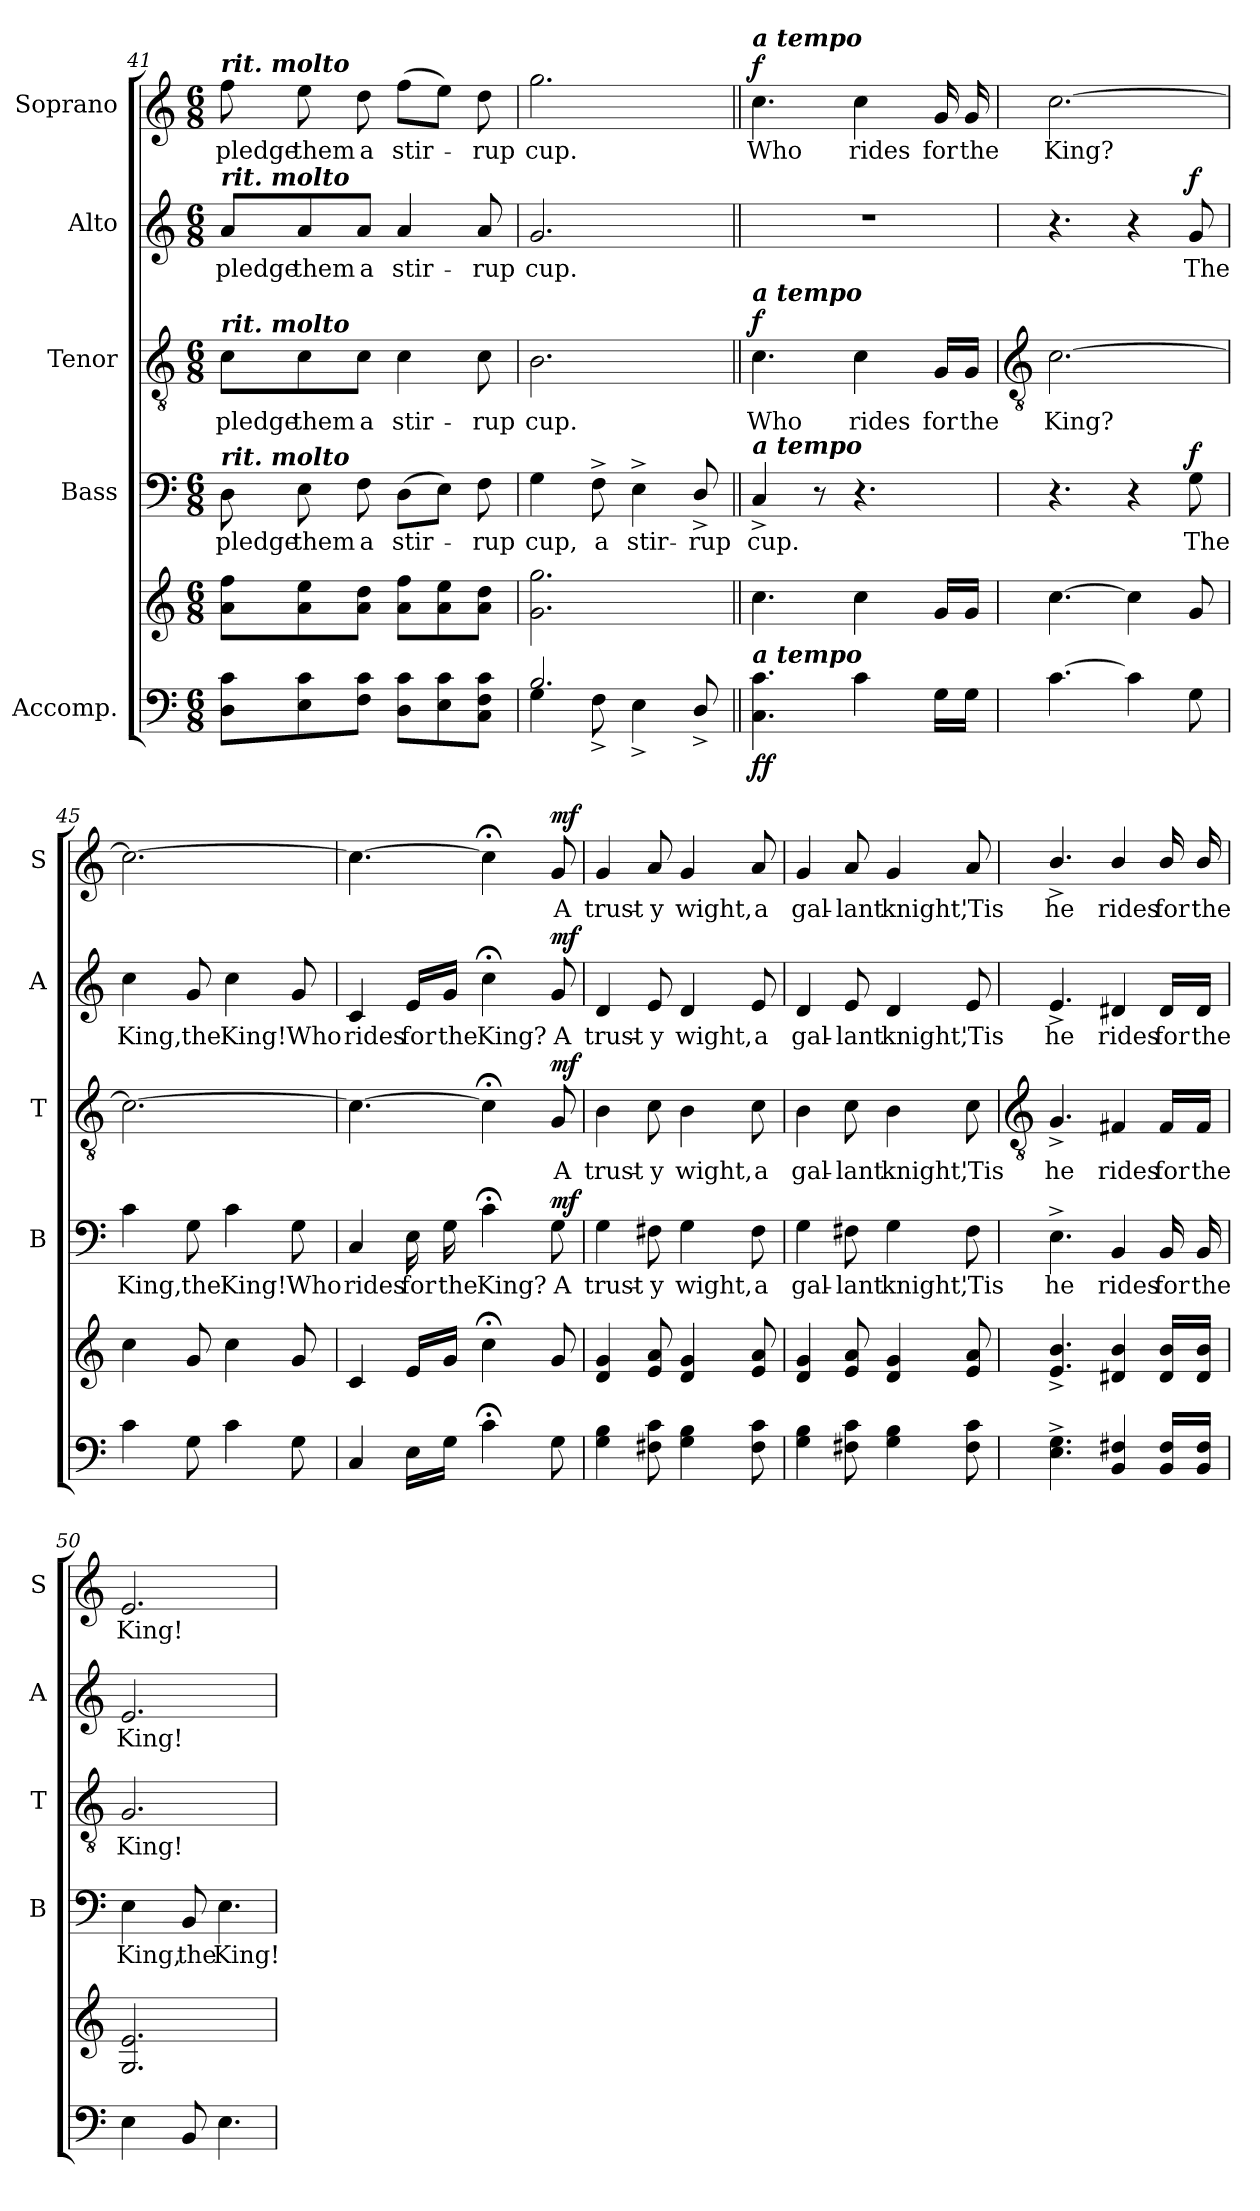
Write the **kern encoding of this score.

**kern	**kern	**dynam	**kern	**text	**dynam	**kern	**text	**dynam	**kern	**text	**dynam	**kern	**text	**dynam
*part5	*part5	*part5	*part4	*part4	*part4	*part3	*part3	*part3	*part2	*part2	*part2	*part1	*part1	*part1
*staff6	*staff5	*staff5/6	*staff4	*staff4	*staff4	*staff3	*staff3	*staff3	*staff2	*staff2	*staff2	*staff1	*staff1	*staff1
*I"Accomp.	*	*	*I"Bass	*	*	*I"Tenor	*	*	*I"Alto	*	*	*I"Soprano	*	*
*	*	*	*I'B	*	*	*I'T	*	*	*I'A	*	*	*I'S	*	*
*clefF4	*clefG2	*	*clefF4	*	*	*clefGv2	*	*	*clefG2	*	*	*clefG2	*	*
*k[]	*k[]	*	*k[]	*	*	*k[]	*	*	*k[]	*	*	*k[]	*	*
*C:	*C:	*	*C:	*	*	*C:	*	*	*C:	*	*	*C:	*	*
*M6/8	*M6/8	*	*M6/8	*	*	*M6/8	*	*	*M6/8	*	*	*M6/8	*	*
=41	=41	=41	=41	=41	=41	=41	=41	=41	=41	=41	=41	=41	=41	=41
!	!	!	!	!	!	!	!	!	!	!	!	!LO:TX:a:Bi:t=rit. molto	!	!
!	!	!	!	!	!	!	!	!	!LO:TX:a:Bi:t=rit. molto	!	!	!	!	!
!	!	!	!	!	!	!LO:TX:a:Bi:t=rit. molto	!	!	!	!	!	!	!	!
!	!	!	!LO:TX:a:Bi:t=rit. molto	!	!	!	!	!	!	!	!	!	!	!
!LO:TX:a:Bi:t=rit. molto	!	!	!	!	!	!	!	!	!	!	!	!	!	!
!LO:N:vis=1	!	!	!	!LO:LY:b	!	!	!LO:LY:b	!	!	!LO:LY:b	!	!	!LO:LY:b	!
*^	*	*	*	*	*	*	*	*	*	*	*	*	*	*
2.ryy	8D 8cL	8a 8ffL	.	8D	pledge	.	8c\L	pledge	.	8a/L	pledge	.	8ff	pledge	.
!	!	!	!	!	!LO:LY:b	!	!	!LO:LY:b	!	!	!LO:LY:b	!	!	!LO:LY:b	!
.	8E 8c	8a 8ee	.	8E	them	.	8c\	them	.	8a/	them	.	8ee	them	.
!	!	!	!	!	!LO:LY:b	!	!	!LO:LY:b	!	!	!LO:LY:b	!	!	!LO:LY:b	!
.	8F 8cJ	8a 8ddJ	.	8F	a	.	8c\J	a	.	8a/J	a	.	8dd	a	.
!	!	!	!	!	!LO:LY:b	!	!	!LO:LY:b	!	!	!LO:LY:b	!	!	!LO:LY:b	!
.	8D 8cL	8a 8ffL	.	(>8DL	stir-	.	4c	stir-	.	4a	stir-	.	(>8ffL	stir-	.
.	8E 8c	8a 8ee	.	8EJ)	.	.	.	.	.	.	.	.	8eeJ)	.	.
!	!	!	!	!	!LO:LY:b	!	!	!LO:LY:b	!	!	!LO:LY:b	!	!	!LO:LY:b	!
.	8C 8F 8cJ	8a 8ddJ	.	8F	rup	.	8c	-rup	.	8a	-rup	.	8dd	rup	.
=42	=42	=42	=42	=42	=42	=42	=42	=42	=42	=42	=42	=42	=42	=42	=42
!	!	!	!	!	!LO:LY:b	!	!	!LO:LY:b	!	!	!LO:LY:b	!	!	!LO:LY:b	!
2.B/	4G	2.g 2.gg	.	4G	cup,	.	2.B	cup.	.	2.g	cup.	.	2.gg	cup.	.
!	!	!	!	!	!LO:LY:b	!	!	!	!	!	!	!	!	!	!
.	8F^	.	.	8F^	a	.	.	.	.	.	.	.	.	.	.
!	!	!	!	!	!LO:LY:b	!	!	!	!	!	!	!	!	!	!
.	4E^	.	.	4E^	stir-	.	.	.	.	.	.	.	.	.	.
!	!	!	!	!	!LO:LY:b	!	!	!	!	!	!	!	!	!	!
.	8D^/	.	.	8D^/	-rup	.	.	.	.	.	.	.	.	.	.
=43||	=43||	=43||	=43||	=43||	=43||	=43||	=43||	=43||	=43||	=43||	=43||	=43||	=43||	=43||	=43||
!	!	!	!	!	!	!	!	!	!	!	!	!	!LO:TX:a:Bi:t=a tempo	!	!
!	!	!	!	!	!	!	!LO:TX:a:Bi:t=a tempo	!	!	!	!	!	!	!	!
!	!	!	!	!LO:TX:a:Bi:t=a tempo	!	!	!	!	!	!	!	!	!	!	!
!LO:TX:a:Bi:t=a tempo	!	!	!	!	!	!	!	!	!	!	!	!	!	!	!
!	!	!	!LO:DY:b=2	!	!LO:LY:b	!	!	!LO:LY:b	!	!LO:N:vis=1	!	!	!	!LO:LY:b	!
!	!	!	!LO:DY:n=1:b	!	!	!	!	!	!LO:DY:b	!	!	!	!	!	!LO:DY:b
2ryy	4.C 4.c	4.cc	f f	4C^	cup.	.	4.c	Who	f	2.r	.	.	4.cc	Who	f
.	.	.	.	8r	.	.	.	.	.	.	.	.	.	.	.
!	!	!	!	!	!	!	!	!LO:LY:b	!	!	!	!	!	!LO:LY:b	!
.	4c	4cc	.	4.r	.	.	4c	rides	.	.	.	.	4cc	rides	.
8ryy	.	.	.	.	.	.	.	.	.	.	.	.	.	.	.
!	!	!	!	!	!	!	!	!LO:LY:b	!	!	!	!	!	!LO:LY:b	!
8ryy	16GLL	16gLL	.	.	.	.	16G/LL	for	.	.	.	.	16g	for	.
!	!	!	!	!	!	!	!	!LO:LY:b	!	!	!	!	!	!LO:LY:b	!
.	16GJJ	16gJJ	.	.	.	.	16G/JJ	the	.	.	.	.	16g	the	.
*v	*v	*	*	*	*	*	*	*	*	*	*	*	*	*	*
!!LO:LB:g=z
=44	=44	=44	=44	=44	=44	=44	=44	=44	=44	=44	=44	=44	=44	=44
*	*	*	*	*	*	*clefGv2	*	*	*	*	*	*	*	*
*^	*	*	*	*	*	*	*	*	*	*	*	*	*	*
!	!	!	!	!	!	!	!	!LO:LY:b	!	!	!	!	!	!LO:LY:b	!
*v	*v	*	*	*	*	*	*	*	*	*	*	*	*	*	*
[4.c	[4.cc	.	4.r	.	.	[2.c	King?	.	4.r	.	.	[2.cc	King?	.
4c]	4cc]	.	4r	.	.	.	.	.	4r	.	.	.	.	.
!	!	!	!	!LO:LY:b	!LO:DY:b	!	!	!	!	!LO:LY:b	!LO:DY:b	!	!	!
8G	8g	.	8G	The	f	.	.	.	8g	The	f	.	.	.
=45	=45	=45	=45	=45	=45	=45	=45	=45	=45	=45	=45	=45	=45	=45
!	!	!	!	!LO:LY:b	!	!	!	!	!	!LO:LY:b	!	!	!	!
4c	4cc	.	4c	King,	.	2.c_	.	.	4cc	King,	.	2.cc_	.	.
!	!	!	!	!LO:LY:b	!	!	!	!	!	!LO:LY:b	!	!	!	!
8G	8g	.	8G	the	.	.	.	.	8g	the	.	.	.	.
!	!	!	!	!LO:LY:b	!	!	!	!	!	!LO:LY:b	!	!	!	!
4c	4cc	.	4c	King!	.	.	.	.	4cc	King!	.	.	.	.
!	!	!	!	!LO:LY:b	!	!	!	!	!	!LO:LY:b	!	!	!	!
8G	8g	.	8G	Who	.	.	.	.	8g	Who	.	.	.	.
=46	=46	=46	=46	=46	=46	=46	=46	=46	=46	=46	=46	=46	=46	=46
!	!	!	!	!LO:LY:b	!	!	!	!	!	!LO:LY:b	!	!	!	!
4C	4c	.	4C	rides	.	4.c_	.	.	4c	rides	.	4.cc_	.	.
!	!	!	!	!LO:LY:b	!	!	!	!	!	!LO:LY:b	!	!	!	!
16ELL	16eLL	.	16E	for	.	.	.	.	16e/LL	for	.	.	.	.
!	!	!	!	!LO:LY:b	!	!	!	!	!	!LO:LY:b	!	!	!	!
16GJJ	16gJJ	.	16G	the	.	.	.	.	16g/JJ	the	.	.	.	.
!	!	!	!	!LO:LY:b	!	!	!	!	!	!LO:LY:b	!	!	!	!
4c;	4cc;<	.	4c;<	King?	.	4c;<]	.	.	4cc;<	King?	.	4cc;<]	.	.
!	!	!LO:DY:b=2	!	!LO:LY:b	!	!	!LO:LY:b	!	!	!LO:LY:b	!	!	!LO:LY:b	!
!	!	!LO:DY:n=1:b	!	!	!LO:DY:b	!	!	!LO:DY:b	!	!	!LO:DY:b	!	!	!LO:DY:b
8G	8g	mf mf	8G	A	mf	8G	A	mf	8g	A	mf	8g	A	mf
=47	=47	=47	=47	=47	=47	=47	=47	=47	=47	=47	=47	=47	=47	=47
!	!	!	!	!LO:LY:b	!	!	!LO:LY:b	!	!	!LO:LY:b	!	!	!LO:LY:b	!
4G 4B	4d 4g	.	4G	trust-	.	4B	trust-	.	4d	trust-	.	4g	trust-	.
!	!	!	!	!LO:LY:b	!	!	!LO:LY:b	!	!	!LO:LY:b	!	!	!LO:LY:b	!
8F#X 8c	8e 8a	.	8F#X	-y	.	8c	-y	.	8e	-y	.	8a	-y	.
!	!	!	!	!LO:LY:b	!	!	!LO:LY:b	!	!	!LO:LY:b	!	!	!LO:LY:b	!
4G 4B	4d 4g	.	4G	wight,	.	4B	wight,	.	4d	wight,	.	4g	wight,	.
!	!	!	!	!LO:LY:b	!	!	!LO:LY:b	!	!	!LO:LY:b	!	!	!LO:LY:b	!
8F# 8c	8e 8a	.	8F#	a	.	8c	a	.	8e	a	.	8a	a	.
=48	=48	=48	=48	=48	=48	=48	=48	=48	=48	=48	=48	=48	=48	=48
!	!	!	!	!LO:LY:b	!	!	!LO:LY:b	!	!	!LO:LY:b	!	!	!LO:LY:b	!
4G 4B	4d 4g	.	4G	gal-	.	4B	gal-	.	4d	gal-	.	4g	gal-	.
!	!	!	!	!LO:LY:b	!	!	!LO:LY:b	!	!	!LO:LY:b	!	!	!LO:LY:b	!
8F#X 8c	8e 8a	.	8F#X	-lant	.	8c	-lant	.	8e	-lant	.	8a	-lant	.
!	!	!	!	!LO:LY:b	!	!	!LO:LY:b	!	!	!LO:LY:b	!	!	!LO:LY:b	!
4G 4B	4d 4g	.	4G	knight,	.	4B	knight,	.	4d	knight,	.	4g	knight,	.
!	!	!	!	!LO:LY:b	!	!	!LO:LY:b	!	!	!LO:LY:b	!	!	!LO:LY:b	!
8F# 8c	8e 8a	.	8F#	'Tis	.	8c	'Tis	.	8e	'Tis	.	8a	'Tis	.
!!LO:LB:g=z
=49	=49	=49	=49	=49	=49	=49	=49	=49	=49	=49	=49	=49	=49	=49
*	*	*	*	*	*	*clefGv2	*	*	*	*	*	*	*	*
!	!	!	!	!LO:LY:b	!	!	!LO:LY:b	!	!	!LO:LY:b	!	!	!LO:LY:b	!
4.E\^ 4.G\^	4.e/^ 4.b/^	.	4.E^\	he	.	4.G^/	he	.	4.e^/	he	.	4.b^/	he	.
!	!	!	!	!LO:LY:b	!	!	!LO:LY:b	!	!	!LO:LY:b	!	!	!LO:LY:b	!
4BB/ 4F#X/	4d#X/ 4b/	.	4BB/	rides	.	4F#X/	rides	.	4d#X/	rides	.	4b/	rides	.
!	!	!	!	!LO:LY:b	!	!	!LO:LY:b	!	!	!LO:LY:b	!	!	!LO:LY:b	!
16BB/ 16F#/LL	16d#/ 16b/LL	.	16BB/	for	.	16F#/LL	for	.	16d#/LL	for	.	16b/	for	.
!	!	!	!	!LO:LY:b	!	!	!LO:LY:b	!	!	!LO:LY:b	!	!	!LO:LY:b	!
16BB/ 16F#/JJ	16d#/ 16b/JJ	.	16BB/	the	.	16F#/JJ	the	.	16d#/JJ	the	.	16b/	the	.
=50	=50	=50	=50	=50	=50	=50	=50	=50	=50	=50	=50	=50	=50	=50
!	!	!	!	!LO:LY:b	!	!	!LO:LY:b	!	!	!LO:LY:b	!	!	!LO:LY:b	!
4E	2.G 2.e	.	4E	King,	.	2.G	King!	.	2.e	King!	.	2.e	King!	.
!	!	!	!	!LO:LY:b	!	!	!	!	!	!	!	!	!	!
8BB	.	.	8BB	the	.	.	.	.	.	.	.	.	.	.
!	!	!	!	!LO:LY:b	!	!	!	!	!	!	!	!	!	!
4.E	.	.	4.E	King!	.	.	.	.	.	.	.	.	.	.
=	=	=	=	=	=	=	=	=	=	=	=	=	=	=
*-	*-	*-	*-	*-	*-	*-	*-	*-	*-	*-	*-	*-	*-	*-
